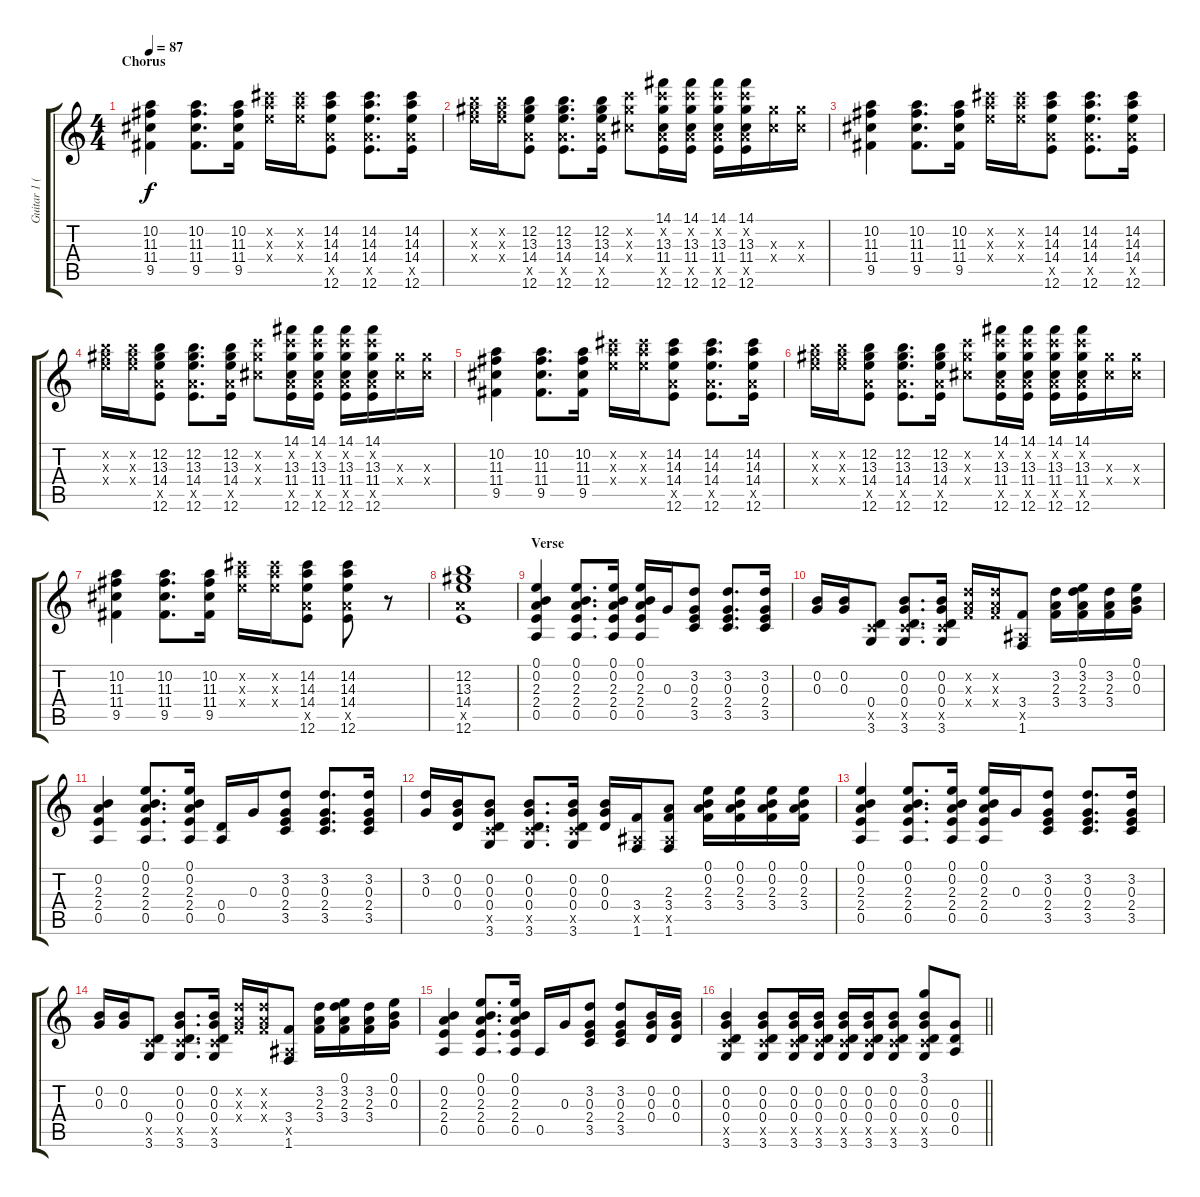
\track ("Guitar 1 (Clean)" "Guitar 1 (") {instrument electricguitarclean}
\staff {score tabs}
\tuning (E4 B3 G3 D3 A2 E2) {hide}
\ts (4 4)
\section ("" "Chorus")
\tempo 87
\clef g2
\ks c
(10.2 11.3 11.4 9.5).4{dy f} (10.2 11.3 11.4 9.5).8{d} (10.2 11.3 11.4 9.5).16 (14.2{x} 14.3{x} 14.4{x}).16 (14.2{x} 14.3{x} 14.4{x}).16 (14.2 14.3 14.4 12.5{x} 12.6).8 (14.2 14.3 14.4 12.5{x} 12.6).8{d} (14.2 14.3 14.4 12.5{x} 12.6).16 |
(12.2{x} 13.3{x} 14.4{x}).16 (12.2{x} 13.3{x} 14.4{x}).16 (12.2 13.3 14.4 12.5{x} 12.6).8 (12.2 13.3 14.4 12.5{x} 12.6).8{d} (12.2 13.3 14.4 12.5{x} 12.6).16 (13.2{x} 13.3{x} 11.4{x}).8 (14.1 13.2{x} 13.3 11.4 12.5{x} 12.6).16 (14.1 13.2{x} 13.3 11.4 12.5{x} 12.6).16 (14.1 13.2{x} 13.3 11.4 12.5{x} 12.6).16 (14.1 13.2{x} 13.3 11.4 12.5{x} 12.6).16 (13.3{x} 11.4{x}).16 (13.3{x} 11.4{x}).16 |
(10.2 11.3 11.4 9.5).4 (10.2 11.3 11.4 9.5).8{d} (10.2 11.3 11.4 9.5).16 (14.2{x} 14.3{x} 14.4{x}).16 (14.2{x} 14.3{x} 14.4{x}).16 (14.2 14.3 14.4 12.5{x} 12.6).8 (14.2 14.3 14.4 12.5{x} 12.6).8{d} (14.2 14.3 14.4 12.5{x} 12.6).16 |
(12.2{x} 13.3{x} 14.4{x}).16 (12.2{x} 13.3{x} 14.4{x}).16 (12.2 13.3 14.4 12.5{x} 12.6).8 (12.2 13.3 14.4 12.5{x} 12.6).8{d} (12.2 13.3 14.4 12.5{x} 12.6).16 (13.2{x} 13.3{x} 11.4{x}).8 (14.1 13.2{x} 13.3 11.4 12.5{x} 12.6).16 (14.1 13.2{x} 13.3 11.4 12.5{x} 12.6).16 (14.1 13.2{x} 13.3 11.4 12.5{x} 12.6).16 (14.1 13.2{x} 13.3 11.4 12.5{x} 12.6).16 (13.3{x} 11.4{x}).16 (13.3{x} 11.4{x}).16 |
(10.2 11.3 11.4 9.5).4 (10.2 11.3 11.4 9.5).8{d} (10.2 11.3 11.4 9.5).16 (14.2{x} 14.3{x} 14.4{x}).16 (14.2{x} 14.3{x} 14.4{x}).16 (14.2 14.3 14.4 12.5{x} 12.6).8 (14.2 14.3 14.4 12.5{x} 12.6).8{d} (14.2 14.3 14.4 12.5{x} 12.6).16 |
(12.2{x} 13.3{x} 14.4{x}).16 (12.2{x} 13.3{x} 14.4{x}).16 (12.2 13.3 14.4 12.5{x} 12.6).8 (12.2 13.3 14.4 12.5{x} 12.6).8{d} (12.2 13.3 14.4 12.5{x} 12.6).16 (13.2{x} 13.3{x} 11.4{x}).8 (14.1 13.2{x} 13.3 11.4 12.5{x} 12.6).16 (14.1 13.2{x} 13.3 11.4 12.5{x} 12.6).16 (14.1 13.2{x} 13.3 11.4 12.5{x} 12.6).16 (14.1 13.2{x} 13.3 11.4 12.5{x} 12.6).16 (13.3{x} 11.4{x}).16 (13.3{x} 11.4{x}).16 |
(10.2 11.3 11.4 9.5).4 (10.2 11.3 11.4 9.5).8{d} (10.2 11.3 11.4 9.5).16 (14.2{x} 14.3{x} 14.4{x}).16 (14.2{x} 14.3{x} 14.4{x}).16 (14.2 14.3 14.4 12.5{x} 12.6).8 (14.2 14.3 14.4 12.5{x} 12.6).8 r.8 |
(12.2 13.3 14.4 12.5{x} 12.6).1 |
\section ("" "Verse")
(0.1 0.2 2.3 2.4 0.5).4 (0.1 0.2 2.3 2.4 0.5).8{d} (0.1 0.2 2.3 2.4 0.5).16 (0.1 0.2 2.3 2.4 0.5).16 0.3.16 (3.2 0.3 2.4 3.5).8 (3.2 0.3 2.4 3.5).8{d} (3.2 0.3 2.4 3.5).16 |
(0.2 0.3).16 (0.2 0.3).16 (0.4 3.5{x} 3.6).8 (0.2 0.3 0.4 3.5{x} 3.6).8{d} (0.2 0.3 0.4 3.5{x} 3.6).16 (3.2{x} 2.3{x} 3.4{x}).16 (3.2{x} 2.3{x} 3.4{x}).16 (3.4 1.5{x} 1.6).8 (3.2 2.3 3.4).16 (0.1 3.2 2.3 3.4).16 (3.2 2.3 3.4).16 (0.1 0.2 0.3).16 |
(0.2 2.3 2.4 0.5).4 (0.1 0.2 2.3 2.4 0.5).8{d} (0.1 0.2 2.3 2.4 0.5).16 (0.4 0.5).16 0.3.16 (3.2 0.3 2.4 3.5).8 (3.2 0.3 2.4 3.5).8{d} (3.2 0.3 2.4 3.5).16 |
(3.2 0.3).16 (0.2 0.3 0.4).16 (0.2 0.3 0.4 3.5{x} 3.6).8 (0.2 0.3 0.4 3.5{x} 3.6).8{d} (0.2 0.3 0.4 3.5{x} 3.6).16 (0.2 0.3 0.4).16 (3.4 1.5{x} 1.6).16 (2.3 3.4 1.5{x} 1.6).8 (0.1 0.2 2.3 3.4).16 (0.1 0.2 2.3 3.4).16 (0.1 0.2 2.3 3.4).16 (0.1 0.2 2.3 3.4).16 |
(0.1 0.2 2.3 2.4 0.5).4 (0.1 0.2 2.3 2.4 0.5).8{d} (0.1 0.2 2.3 2.4 0.5).16 (0.1 0.2 2.3 2.4 0.5).16 0.3.16 (3.2 0.3 2.4 3.5).8 (3.2 0.3 2.4 3.5).8{d} (3.2 0.3 2.4 3.5).16 |
(0.2 0.3).16 (0.2 0.3).16 (0.4 3.5{x} 3.6).8 (0.2 0.3 0.4 3.5{x} 3.6).8{d} (0.2 0.3 0.4 3.5{x} 3.6).16 (3.2{x} 2.3{x} 3.4{x}).16 (3.2{x} 2.3{x} 3.4{x}).16 (3.4 1.5{x} 1.6).8 (3.2 2.3 3.4).16 (0.1 3.2 2.3 3.4).16 (3.2 2.3 3.4).16 (0.1 0.2 0.3).16 |
(0.2 2.3 2.4 0.5).4 (0.1 0.2 2.3 2.4 0.5).8{d} (0.1 0.2 2.3 2.4 0.5).16 0.5.16 0.3.16 (3.2 0.3 2.4 3.5).8 (3.2 0.3 2.4 3.5).8 (0.2 0.3 0.4).16 (0.2 0.3 0.4).16 |
\barLineRight lightlight
(0.2 0.3 0.4 3.5{x} 3.6).4 (0.2 0.3 0.4 3.5{x} 3.6).8 (0.2 0.3 0.4 3.5{x} 3.6).16 (0.2 0.3 0.4 3.5{x} 3.6).16 (0.2 0.3 0.4 3.5{x} 3.6).16 (0.2 0.3 0.4 3.5{x} 3.6).16 (0.2 0.3 0.4 3.5{x} 3.6).8 (3.1 0.2 0.3 0.4 3.5{x} 3.6).8 (0.3 0.4 0.5).8
